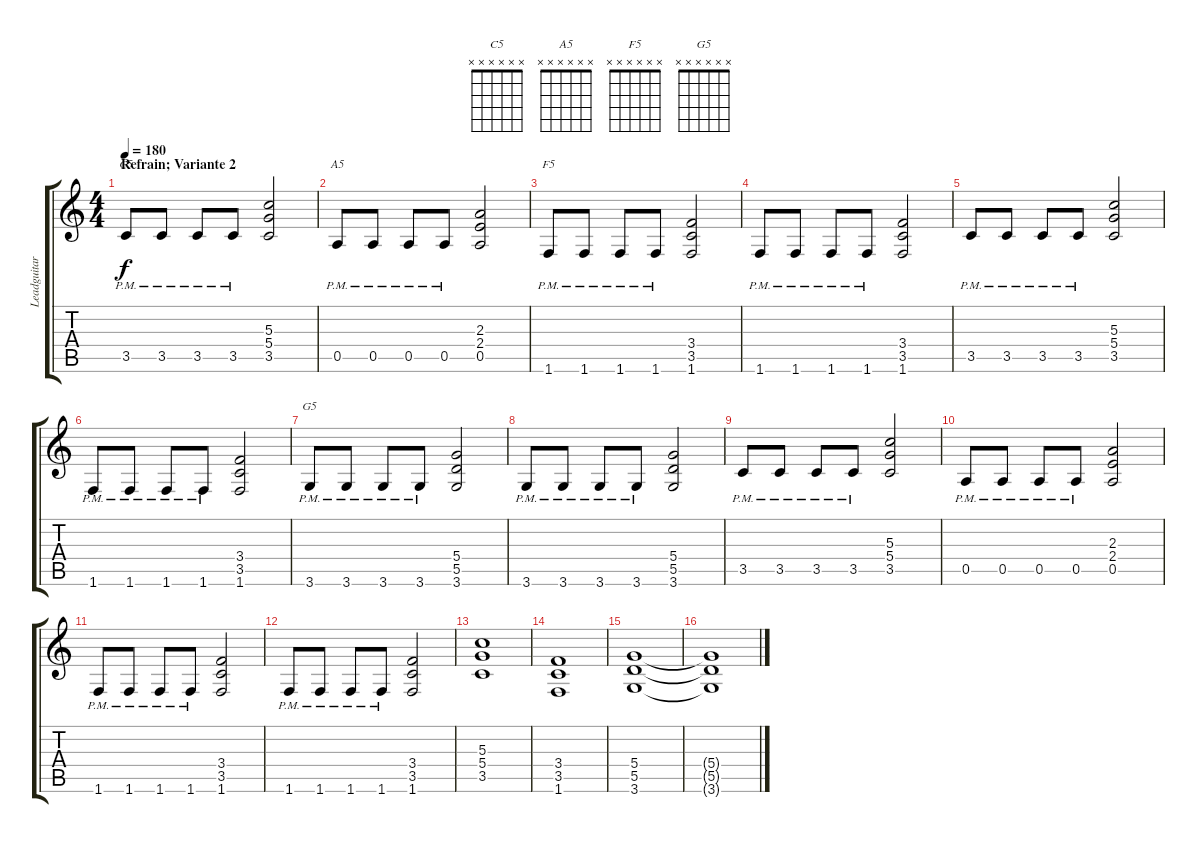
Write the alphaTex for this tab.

\track ("Leadguitar" "Leadguitar") {instrument distortionguitar}
\staff {score tabs}
\tuning (E4 B3 G3 D3 A2 E2) {hide}
\chord ("C5" x x x x x x) {firstfret 0}
\chord ("A5" x x x x x x) {firstfret 0}
\chord ("F5" x x x x x x) {firstfret 0}
\chord ("G5" x x x x x x) {firstfret 0}
\ts (4 4)
\section ("" "Refrain; Variante 2")
\tempo 180
\clef g2
\ks c
3.5{pm}.8{ch "C5" dy f volume 13} 3.5{pm}.8 3.5{pm}.8 3.5{pm}.8 (5.3 5.4 3.5).2 |
0.5{pm}.8{ch "A5"} 0.5{pm}.8 0.5{pm}.8 0.5{pm}.8 (2.3 2.4 0.5).2 |
1.6{pm}.8{ch "F5"} 1.6{pm}.8 1.6{pm}.8 1.6{pm}.8 (3.4 3.5 1.6).2 |
1.6{pm}.8 1.6{pm}.8 1.6{pm}.8 1.6{pm}.8 (3.4 3.5 1.6).2 |
3.5{pm}.8 3.5{pm}.8 3.5{pm}.8 3.5{pm}.8 (5.3 5.4 3.5).2 |
1.6{pm}.8 1.6{pm}.8 1.6{pm}.8 1.6{pm}.8 (3.4 3.5 1.6).2 |
3.6{pm}.8{ch "G5"} 3.6{pm}.8 3.6{pm}.8 3.6{pm}.8 (5.4 5.5 3.6).2 |
3.6{pm}.8 3.6{pm}.8 3.6{pm}.8 3.6{pm}.8 (5.4 5.5 3.6).2 |
3.5{pm}.8 3.5{pm}.8 3.5{pm}.8 3.5{pm}.8 (5.3 5.4 3.5).2 |
0.5{pm}.8 0.5{pm}.8 0.5{pm}.8 0.5{pm}.8 (2.3 2.4 0.5).2 |
1.6{pm}.8 1.6{pm}.8 1.6{pm}.8 1.6{pm}.8 (3.4 3.5 1.6).2 |
1.6{pm}.8 1.6{pm}.8 1.6{pm}.8 1.6{pm}.8 (3.4 3.5 1.6).2 |
(5.3 5.4 3.5).1 |
(3.4 3.5 1.6).1 |
(5.4 5.5 3.6).1 |
(5.4{t} 5.5{t} 3.6{t}).1
